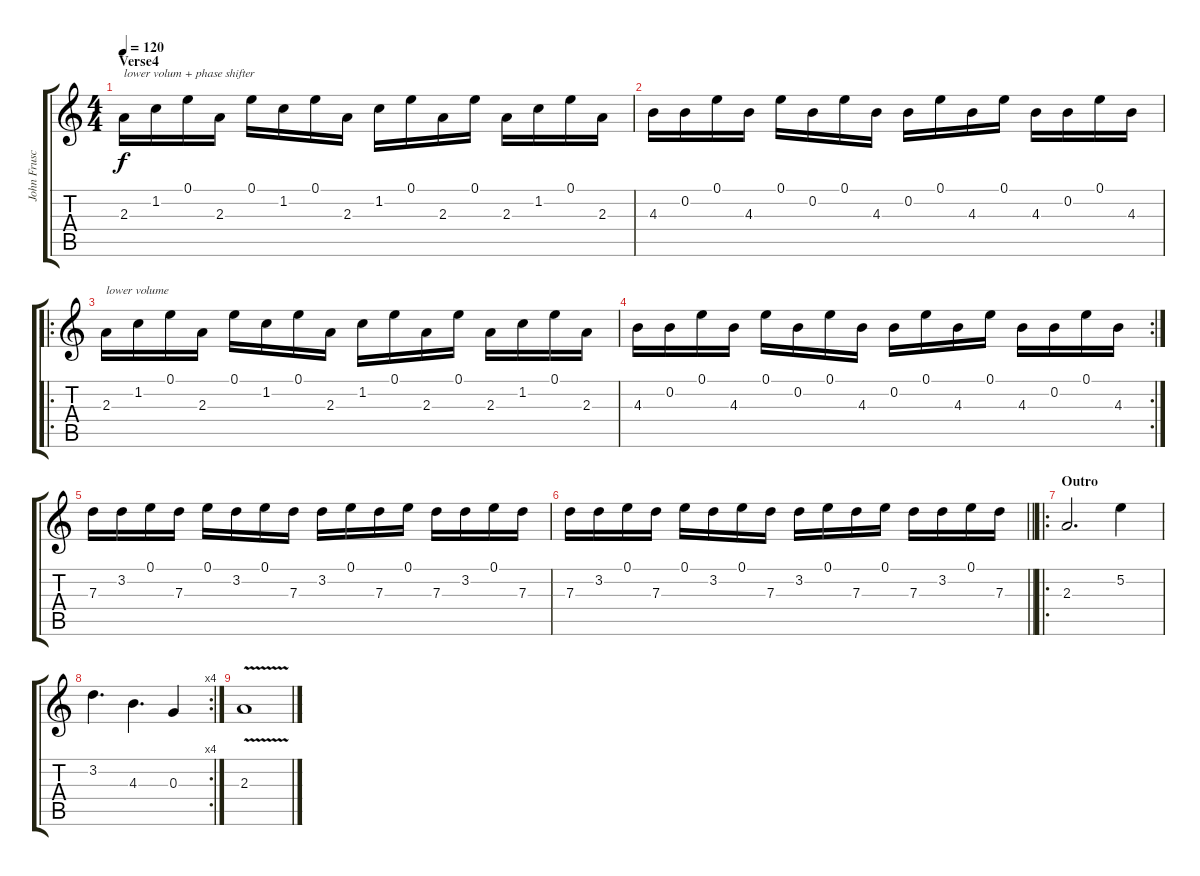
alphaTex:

\track ("John Frusciante (Lead Guitar)" "John Frusc") {instrument electricguitarclean}
\staff {score tabs}
\tuning (E4 B3 G3 D3 A2 E2) {hide}
\ts (4 4)
\section ("" "Verse4")
\tempo 120
\clef g2
\ks c
2.3.16{txt "lower volum + phase shifter" dy f volume 10 instrument electricguitarclean} 1.2.16 0.1.16 2.3.16 0.1.16 1.2.16 0.1.16 2.3.16 1.2.16 0.1.16 2.3.16 0.1.16 2.3.16 1.2.16 0.1.16 2.3.16 |
4.3.16 0.2.16 0.1.16 4.3.16 0.1.16 0.2.16 0.1.16 4.3.16 0.2.16 0.1.16 4.3.16 0.1.16 4.3.16 0.2.16 0.1.16 4.3.16 |
\ro
2.3.16{txt "lower volume" volume 5} 1.2.16 0.1.16 2.3.16 0.1.16 1.2.16 0.1.16 2.3.16 1.2.16 0.1.16 2.3.16 0.1.16 2.3.16 1.2.16 0.1.16 2.3.16 |
\rc 2
4.3.16 0.2.16 0.1.16 4.3.16 0.1.16 0.2.16 0.1.16 4.3.16 0.2.16 0.1.16 4.3.16 0.1.16 4.3.16 0.2.16 0.1.16 4.3.16 |
7.3.16 3.2.16 0.1.16 7.3.16 0.1.16 3.2.16 0.1.16 7.3.16 3.2.16 0.1.16 7.3.16 0.1.16 7.3.16 3.2.16 0.1.16 7.3.16 |
\barLineRight lightlight
7.3.16 3.2.16 0.1.16 7.3.16 0.1.16 3.2.16 0.1.16 7.3.16 3.2.16 0.1.16 7.3.16 0.1.16 7.3.16 3.2.16 0.1.16 7.3.16 |
\ro
\section ("" "Outro")
2.3.2{d} 5.2.4 |
\rc 4
3.2.4{d} 4.3.4{d} 0.3.4 |
2.3{v}.1
